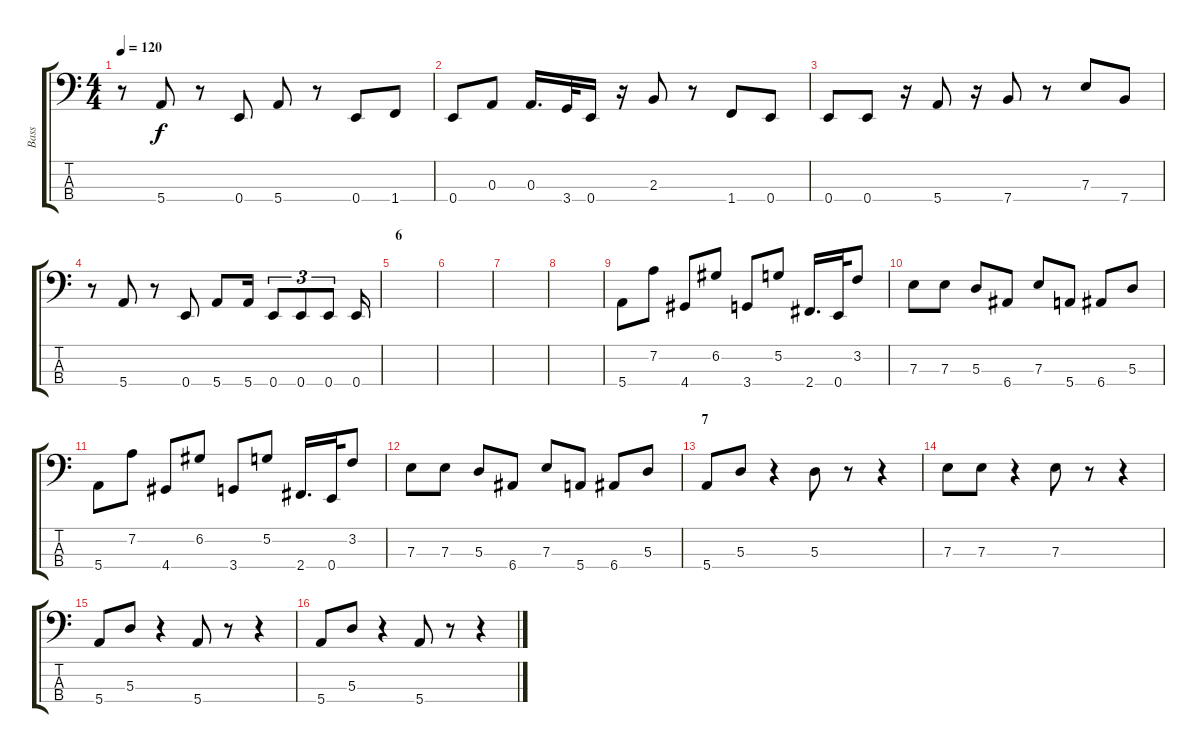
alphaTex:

\track ("Bass" "Bass") {instrument electricbassfinger}
\staff {score tabs}
\tuning (G2 D2 A1 E1) {hide}
\ts (4 4)
\tempo 120
\clef f4
\ks c
r.8{dy f} 5.4.8 r.8 0.4.8 5.4.8 r.8 0.4.8 1.4.8 |
0.4.8 0.3.8 0.3.16{d} 3.4.32 0.4.16 r.16 2.3.8 r.8 1.4.8 0.4.8 |
0.4.8 0.4.8 r.16 5.4.8 r.16 7.4.8 r.8 7.3.8 7.4.8 |
r.8 5.4.8 r.8 0.4.8 5.4.8 5.4.16 0.4.8{tu (3 2)} 0.4.8{tu (3 2)} 0.4.8{tu (3 2)} 0.4.16 |
\section ("" "6")
|
|
|
|
5.4.8 7.2.8 4.4.8 6.2.8 3.4.8 5.2.8 2.4.16{d} 0.4.32 3.2.8 |
7.3.8 7.3.8 5.3.8 6.4.8 7.3.8 5.4.8 6.4.8 5.3.8 |
5.4.8 7.2.8 4.4.8 6.2.8 3.4.8 5.2.8 2.4.16{d} 0.4.32 3.2.8 |
7.3.8 7.3.8 5.3.8 6.4.8 7.3.8 5.4.8 6.4.8 5.3.8 |
\section ("" "7")
5.4.8 5.3.8 r.4 5.3.8 r.8 r.4 |
7.3.8 7.3.8 r.4 7.3.8 r.8 r.4 |
5.4.8 5.3.8 r.4 5.4.8 r.8 r.4 |
5.4.8 5.3.8 r.4 5.4.8 r.8 r.4
